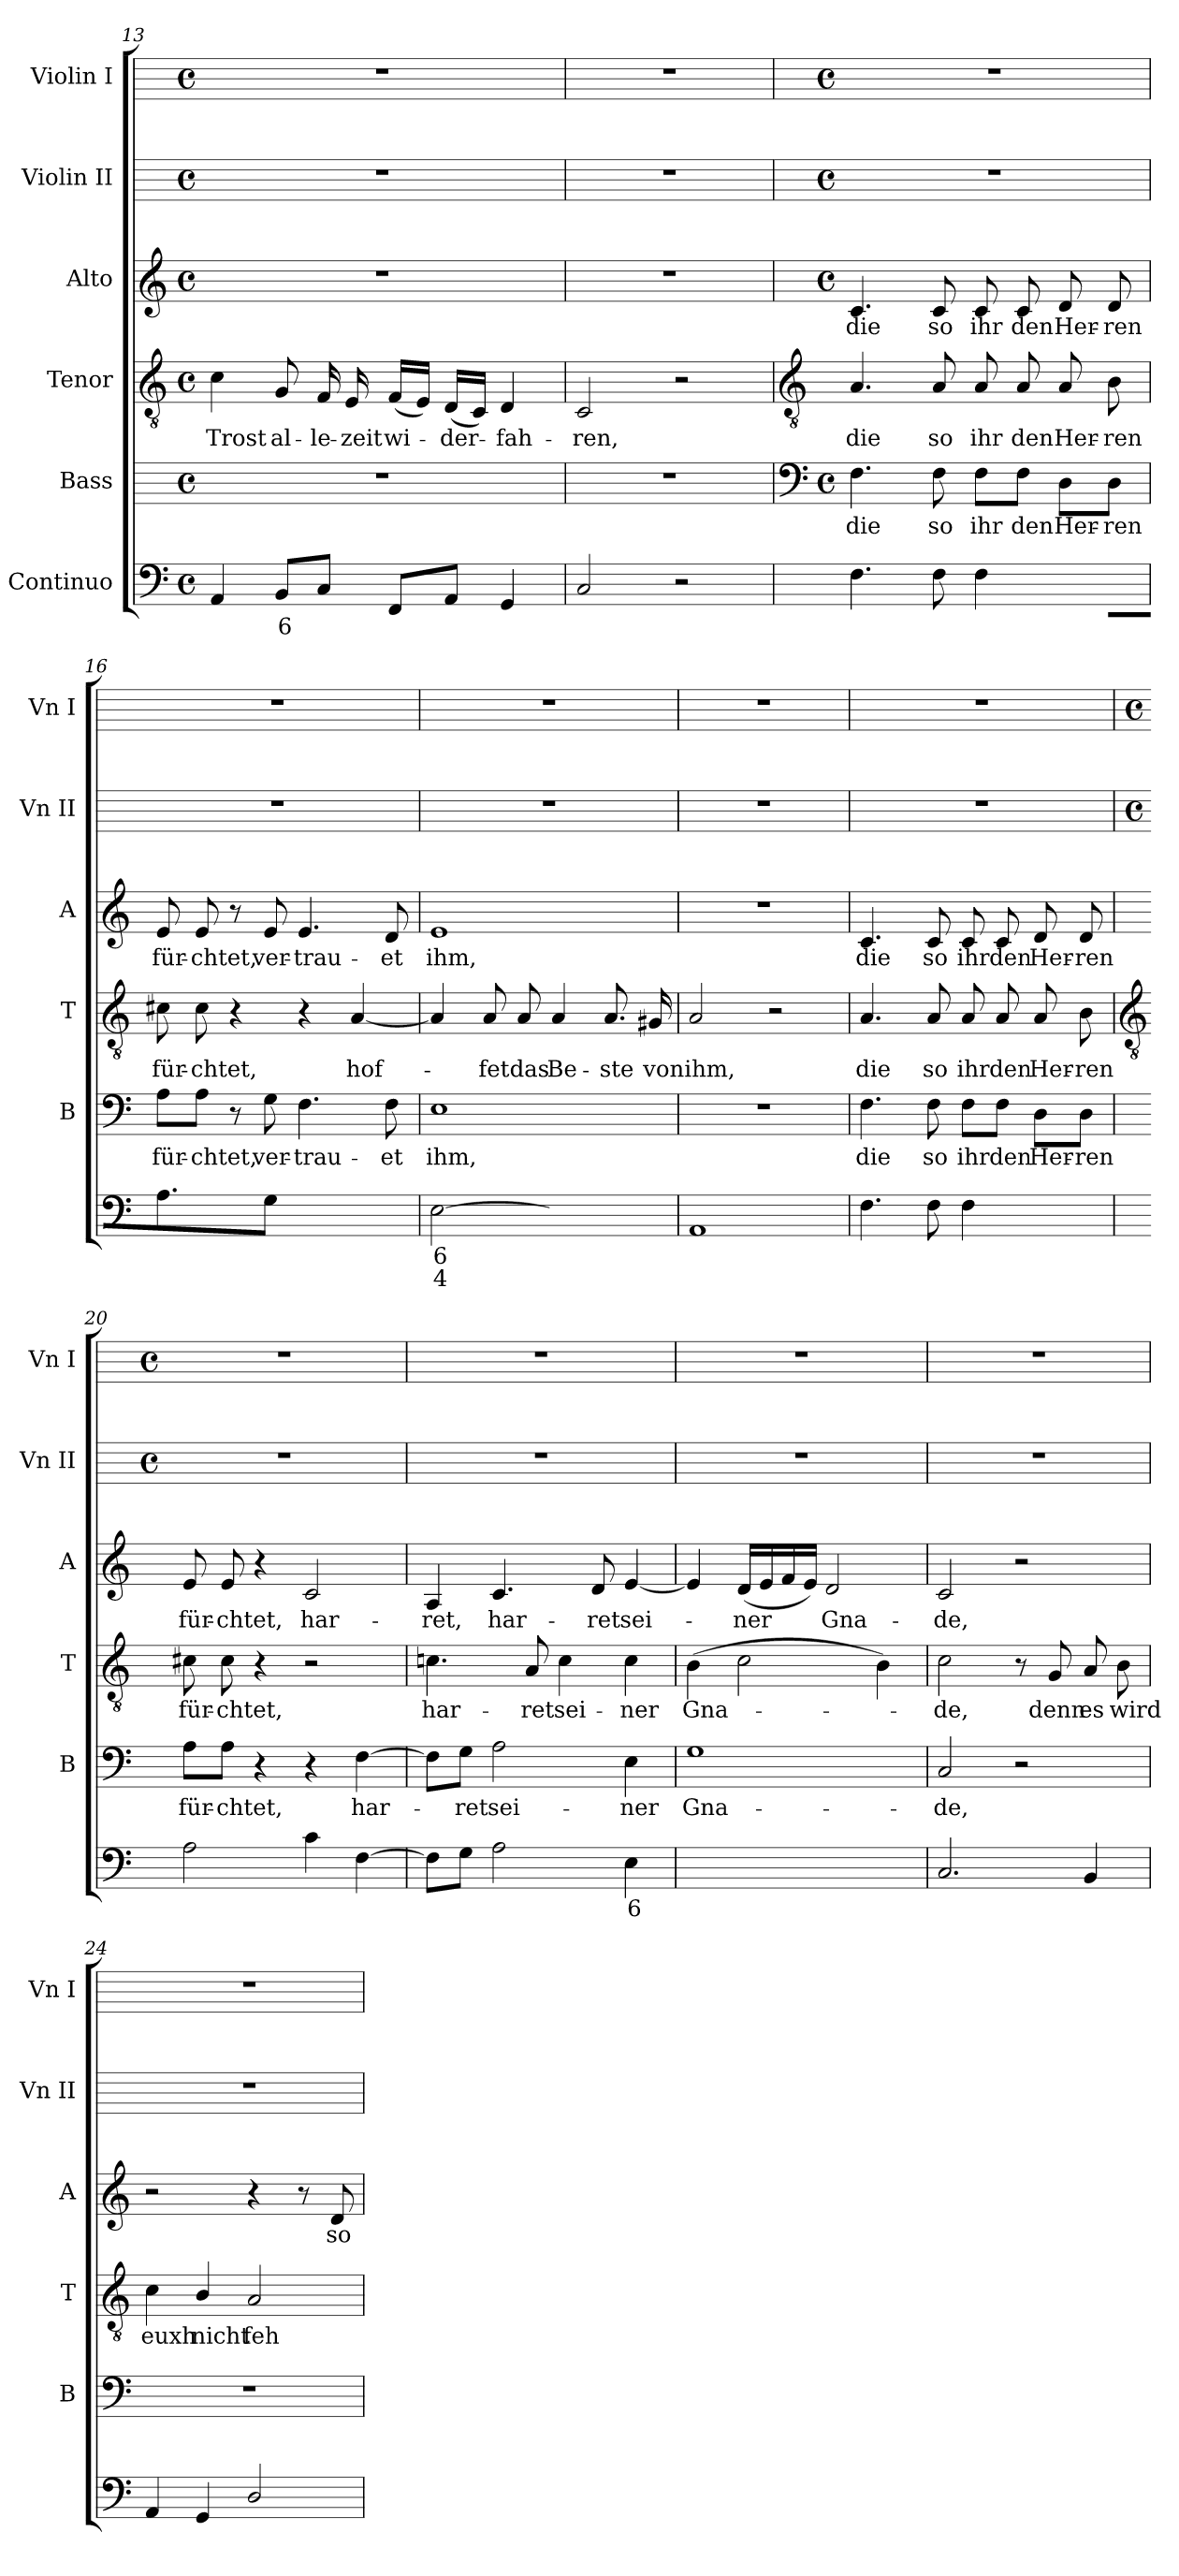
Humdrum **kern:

**kern	**text	**text	**kern	**text	**kern	**text	**kern	**text	**kern	**kern
*part6	*part6	*part6	*part5	*part5	*part4	*part4	*part3	*part3	*part2	*part1
*staff6	*staff6	*staff6	*staff5	*staff5	*staff4	*staff4	*staff3	*staff3	*staff2	*staff1
*I"Continuo	*	*	*I"Bass	*	*I"Tenor	*	*I"Alto	*	*I"Violin II	*I"Violin I
*	*	*	*I'B	*	*I'T	*	*I'A	*	*I'Vn II	*I'Vn I
*clefF4	*	*	*	*	*clefGv2	*	*clefG2	*	*	*
*k[]	*	*	*	*	*k[]	*	*k[]	*	*	*
*C:	*	*	*	*	*C:	*	*C:	*	*	*
*M4/4	*	*	*M4/4	*	*M4/4	*	*M4/4	*	*M4/4	*M4/4
*met(c)	*	*	*met(c)	*	*met(c)	*	*met(c)	*	*met(c)	*met(c)
=13	=13	=13	=13	=13	=13	=13	=13	=13	=13	=13
!	!	!	!	!	!	!LO:LY:b	!	!	!	!
4AA	.	.	1r	.	4c	Trost	1r	.	1r	1r
!	!LO:LY:b	!	!	!	!	!LO:LY:b	!	!	!	!
8BBL	6	.	.	.	8G	al-	.	.	.	.
!	!	!	!	!	!	!LO:LY:b	!	!	!	!
8CJ	.	.	.	.	16F	-le-	.	.	.	.
!	!	!	!	!	!	!LO:LY:b	!	!	!	!
.	.	.	.	.	16E	-zeit	.	.	.	.
!	!	!	!	!	!	!LO:LY:b	!	!	!	!
8FFL	.	.	.	.	(<16FLL	wi-	.	.	.	.
.	.	.	.	.	16EJJ)	.	.	.	.	.
!	!	!	!	!	!	!LO:LY:b	!	!	!	!
8AAJ	.	.	.	.	(<16DLL	der-	.	.	.	.
.	.	.	.	.	16CJJ)	.	.	.	.	.
!	!	!	!	!	!	!LO:LY:b	!	!	!	!
4GG	.	.	.	.	4D	fah-	.	.	.	.
=14	=14	=14	=14	=14	=14	=14	=14	=14	=14	=14
!	!	!	!	!	!	!LO:LY:b	!	!	!	!
2C	.	.	1r	.	2C	-ren,	1r	.	1r	1r
2r	.	.	.	.	2r	.	.	.	.	.
!!LO:LB:g=z
=15	=15	=15	=15	=15	=15	=15	=15	=15	=15	=15
*	*	*	*clefF4	*	*clefGv2	*	*	*	*	*
*	*	*	*k[]	*	*	*	*k[]	*	*	*
*	*	*	*C:	*	*	*	*C:	*	*	*
*	*	*	*M4/4	*	*	*	*M4/4	*	*M4/4	*M4/4
*	*	*	*met(c)	*	*	*	*met(c)	*	*met(c)	*met(c)
!	!	!	!	!LO:LY:b	!	!LO:LY:b	!	!LO:LY:b	!	!
4.F	.	.	4.F	die	4.A	die	4.c	die	1r	1r
!	!	!	!	!LO:LY:b	!	!LO:LY:b	!	!LO:LY:b	!	!
8F	.	.	8F	so	8A	so	8c	so	.	.
!	!	!	!	!LO:LY:b	!	!LO:LY:b	!	!LO:LY:b	!	!
4F	.	.	8F\L	ihr	8A	ihr	8c	ihr	.	.
!	!	!	!	!LO:LY:b	!	!LO:LY:b	!	!LO:LY:b	!	!
.	.	.	8F\J	den	8A	den	8c	den	.	.
!	!LO:LY:b	!	!	!LO:LY:b	!	!LO:LY:b	!	!LO:LY:b	!	!
[8Dyy	5	.	8D\L	Her-	8A	Her-	8d	Her-	.	.
!	!LO:LY:b	!	!	!LO:LY:b	!	!LO:LY:b	!	!LO:LY:b	!	!
8DLyy]	6	.	8D\J	-ren	8B	-ren	8d	-ren	.	.
=16	=16	=16	=16	=16	=16	=16	=16	=16	=16	=16
!	!	!	!	!LO:LY:b	!	!LO:LY:b	!	!LO:LY:b	!	!
4.A	.	.	8A\L	für-	8c#X	für-	8e	für-	1r	1r
!	!	!	!	!LO:LY:b	!	!LO:LY:b	!	!LO:LY:b	!	!
.	.	.	8A\J	-chtet,	8c#	-chtet,	8e	-chtet,	.	.
.	.	.	8r	.	4r	.	8r	.	.	.
!	!	!	!	!LO:LY:b	!	!	!	!LO:LY:b	!	!
8GJ	.	.	8G	ver-	.	.	8e	ver-	.	.
!	!LO:LY:b	!	!	!LO:LY:b	!	!	!	!LO:LY:b	!	!
[4Fyy	7	.	4.F	-trau-	4r	.	4.e	-trau-	.	.
!	!LO:LY:b	!	!	!	!	!LO:LY:b	!	!	!	!
4Fyy]	6	.	.	.	[4A	hof-	.	.	.	.
!	!	!	!	!LO:LY:b	!	!	!	!LO:LY:b	!	!
.	.	.	8F	-et	.	.	8d	-et	.	.
=17	=17	=17	=17	=17	=17	=17	=17	=17	=17	=17
!	!LO:LY:b	!LO:LY:b	!	!LO:LY:b	!	!	!	!LO:LY:b	!	!
[2E	6	4	1E	ihm,	4A]	.	1e	ihm,	1r	1r
!	!	!	!	!	!	!LO:LY:b	!	!	!	!
.	.	.	.	.	8A	fet	.	.	.	.
!	!	!	!	!	!	!LO:LY:b	!	!	!	!
.	.	.	.	.	8A	das	.	.	.	.
!	!LO:LY:b	!	!	!	!	!LO:LY:b	!	!	!	!
4Eyy_	4	.	.	.	4A	Be-	.	.	.	.
!	!	!	!	!	!	!LO:LY:b	!	!	!	!
4Eyy]	.	.	.	.	8.A	-ste	.	.	.	.
!	!	!	!	!	!	!LO:LY:b	!	!	!	!
.	.	.	.	.	16G#X	von	.	.	.	.
=18	=18	=18	=18	=18	=18	=18	=18	=18	=18	=18
!	!	!	!	!	!	!LO:LY:b	!	!	!	!
1AA	.	.	1r	.	2A	ihm,	1r	.	1r	1r
.	.	.	.	.	2r	.	.	.	.	.
=19	=19	=19	=19	=19	=19	=19	=19	=19	=19	=19
!	!	!	!	!LO:LY:b	!	!LO:LY:b	!	!LO:LY:b	!	!
4.F	.	.	4.F	die	4.A	die	4.c	die	1r	1r
!	!	!	!	!LO:LY:b	!	!LO:LY:b	!	!LO:LY:b	!	!
8F	.	.	8F	so	8A	so	8c	so	.	.
!	!	!	!	!LO:LY:b	!	!LO:LY:b	!	!LO:LY:b	!	!
4F	.	.	8F\L	ihr	8A	ihr	8c	ihr	.	.
!	!	!	!	!LO:LY:b	!	!LO:LY:b	!	!LO:LY:b	!	!
.	.	.	8F\J	den	8A	den	8c	den	.	.
!	!LO:LY:b	!	!	!LO:LY:b	!	!LO:LY:b	!	!LO:LY:b	!	!
[8Dyy	5	.	8D\L	Her-	8A	Her-	8d	Her-	.	.
!	!LO:LY:b	!	!	!LO:LY:b	!	!LO:LY:b	!	!LO:LY:b	!	!
8DLyy]	6	.	8D\J	-ren	8B	-ren	8d	-ren	.	.
!!LO:LB:g=z
=20	=20	=20	=20	=20	=20	=20	=20	=20	=20	=20
*	*	*	*	*	*clefGv2	*	*	*	*	*
*	*	*	*	*	*	*	*	*	*M4/4	*M4/4
*	*	*	*	*	*	*	*	*	*met(c)	*met(c)
!	!	!	!	!LO:LY:b	!	!LO:LY:b	!	!LO:LY:b	!	!
2A	.	.	8A\L	für-	8c#X	für-	8e	für-	1r	1r
!	!	!	!	!LO:LY:b	!	!LO:LY:b	!	!LO:LY:b	!	!
.	.	.	8A\J	-chtet,	8c#	-chtet,	8e	-chtet,	.	.
.	.	.	4r	.	4r	.	4r	.	.	.
!	!	!	!	!	!	!	!	!LO:LY:b	!	!
4c	.	.	4r	.	2r	.	2c	har-	.	.
!	!	!	!	!LO:LY:b	!	!	!	!	!	!
[4F	.	.	[4F	har-	.	.	.	.	.	.
=21	=21	=21	=21	=21	=21	=21	=21	=21	=21	=21
!	!	!	!	!	!	!LO:LY:b	!	!LO:LY:b	!	!
8FL]	.	.	8F\L]	.	4.cn	har-	4A	-ret,	1r	1r
!	!	!	!	!LO:LY:b	!	!	!	!	!	!
8GJ	.	.	8G\J	ret	.	.	.	.	.	.
!	!	!	!	!LO:LY:b	!	!	!	!LO:LY:b	!	!
2A	.	.	2A	sei-	.	.	4.c	har-	.	.
!	!	!	!	!	!	!LO:LY:b	!	!	!	!
.	.	.	.	.	8A	-ret	.	.	.	.
!	!	!	!	!	!	!LO:LY:b	!	!	!	!
.	.	.	.	.	4c	sei-	.	.	.	.
!	!	!	!	!	!	!	!	!LO:LY:b	!	!
.	.	.	.	.	.	.	8d	-ret	.	.
!	!LO:LY:b	!	!	!LO:LY:b	!	!LO:LY:b	!	!LO:LY:b	!	!
4E	6	.	4E	-ner	4c	-ner	[4e	sei-	.	.
=22	=22	=22	=22	=22	=22	=22	=22	=22	=22	=22
!	!LO:LY:b	!LO:LY:b	!	!LO:LY:b	!	!LO:LY:b	!	!	!	!
[4Gyy	6	3	1G	Gna-	(>4B	Gna-	4e]	.	1r	1r
!	!	!LO:LY:b	!	!	!	!	!	!LO:LY:b	!	!
2Gyy_	.	4	.	.	2c	.	(<16dLL	ner	.	.
.	.	.	.	.	.	.	16e	.	.	.
.	.	.	.	.	.	.	16f	.	.	.
.	.	.	.	.	.	.	16eJJ)	.	.	.
!	!	!	!	!	!	!	!	!LO:LY:b	!	!
.	.	.	.	.	.	.	2d	Gna-	.	.
!	!	!LO:LY:b	!	!	!	!	!	!	!	!
4Gyy]	.	3	.	.	4B)	.	.	.	.	.
=23	=23	=23	=23	=23	=23	=23	=23	=23	=23	=23
!	!	!	!	!LO:LY:b	!	!LO:LY:b	!	!LO:LY:b	!	!
2.C	.	.	2C	-de,	2c	de,	2c	-de,	1r	1r
.	.	.	2r	.	8r	.	2r	.	.	.
!	!	!	!	!	!	!LO:LY:b	!	!	!	!
.	.	.	.	.	8G	denn	.	.	.	.
!	!	!	!	!	!	!LO:LY:b	!	!	!	!
4BB	.	.	.	.	8A	es	.	.	.	.
!	!	!	!	!	!	!LO:LY:b	!	!	!	!
.	.	.	.	.	8B	wird	.	.	.	.
=24	=24	=24	=24	=24	=24	=24	=24	=24	=24	=24
!	!	!	!	!	!	!LO:LY:b	!	!	!	!
4AA	.	.	1r	.	4c	euxh	2r	.	1r	1r
!	!	!	!	!	!	!LO:LY:b	!	!	!	!
4GG	.	.	.	.	4B/	nicht	.	.	.	.
!	!	!	!	!	!	!LO:LY:b	!	!	!	!
2D/	.	.	.	.	2A	feh-	4r	.	.	.
.	.	.	.	.	.	.	8r	.	.	.
!	!	!	!	!	!	!	!	!LO:LY:b	!	!
.	.	.	.	.	.	.	8d	so	.	.
=	=	=	=	=	=	=	=	=	=	=
*-	*-	*-	*-	*-	*-	*-	*-	*-	*-	*-
